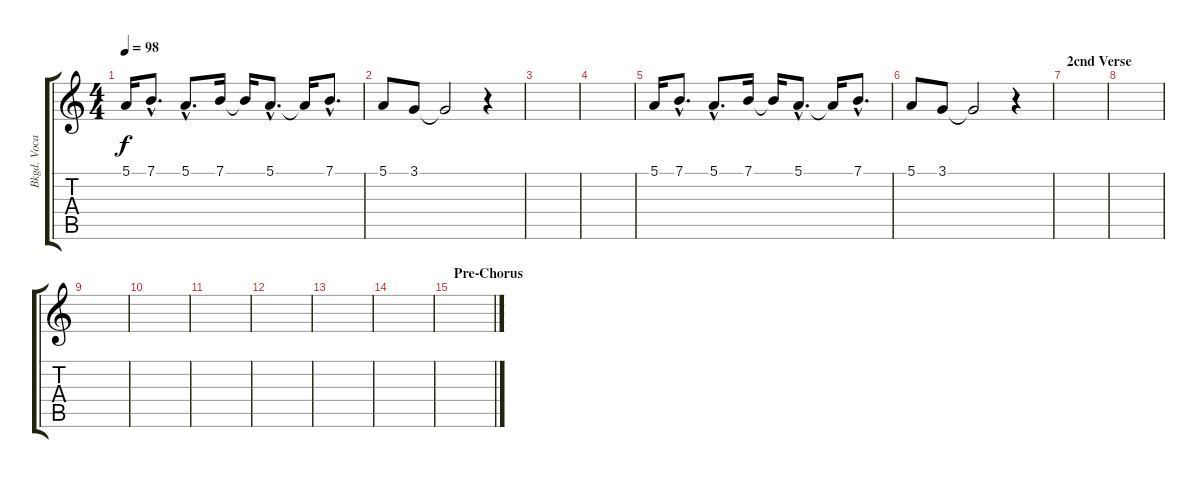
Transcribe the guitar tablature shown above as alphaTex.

\track ("Bkgd. Vocal (Whoos)" "Bkgd. Voca") {instrument synthstrings1}
\staff {score tabs}
\tuning (E4 B3 G3 D3 A2 E2) {hide}
\ts (4 4)
\tempo 98
\clef g2
\ks c
5.1.16{dy f} 7.1{hac}.8{d} 5.1{hac}.8{d} 7.1.16 7.1{t}.16 5.1{hac}.8{d} 5.1{t}.16 7.1{hac}.8{d} |
5.1.8 3.1.8 3.1{t}.2 r.4 |
|
|
5.1.16 7.1{hac}.8{d} 5.1{hac}.8{d} 7.1.16 7.1{t}.16 5.1{hac}.8{d} 5.1{t}.16 7.1{hac}.8{d} |
5.1.8 3.1.8 3.1{t}.2 r.4 |
\section ("" "2cnd Verse")
|
|
|
|
|
|
|
|
\section ("" "Pre-Chorus")
